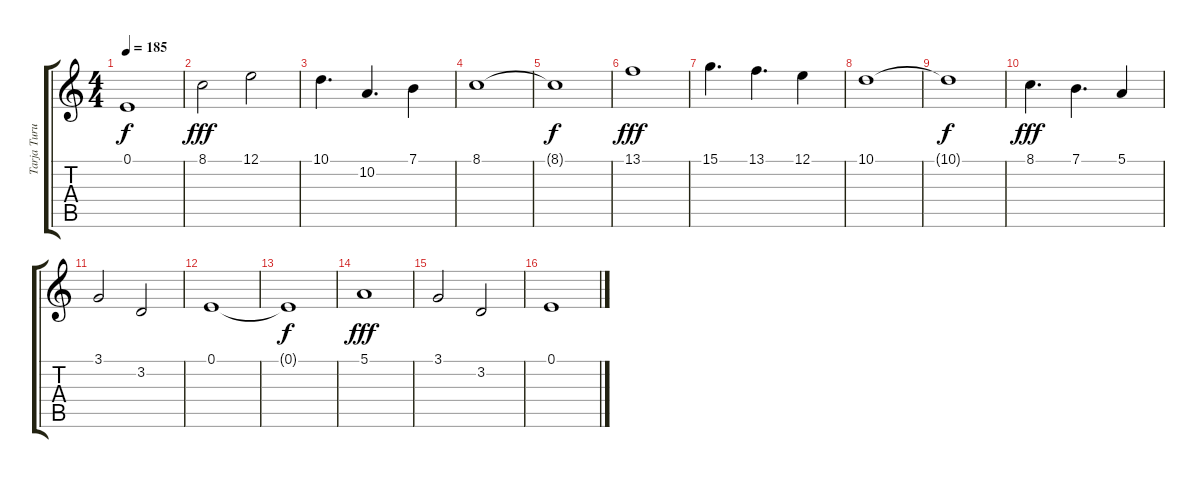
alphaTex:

\track ("Tarja Turunen" "Tarja Turu") {instrument choiraahs}
\staff {score tabs}
\tuning (E4 B3 G3 D3 A2 E2) {hide}
\ts (4 4)
\tempo 185
\clef g2
\ks c
0.1{t}.1{dy f} |
8.1.2{dy fff} 12.1.2 |
10.1.4{d} 10.2.4{d} 7.1.4 |
8.1.1 |
8.1{t}.1{dy f} |
13.1.1{dy fff} |
15.1.4{d} 13.1.4{d} 12.1.4 |
10.1.1 |
10.1{t}.1{dy f} |
8.1.4{d dy fff} 7.1.4{d} 5.1.4 |
3.1.2 3.2.2 |
0.1.1 |
0.1{t}.1{dy f} |
5.1.1{dy fff} |
3.1.2 3.2.2 |
0.1.1
